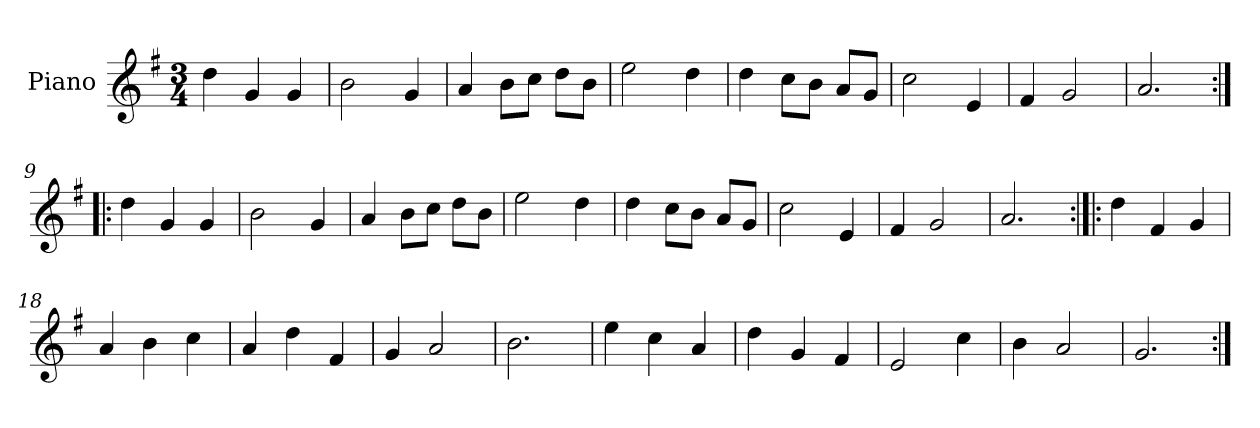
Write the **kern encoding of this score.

**kern
*part1
*staff1
*I"Piano
*I'Pno.
*clefG2
*k[f#]
*M3/4
=1
4dd\
4g/
4g/
=2
2b\
4g/
=3
4a/
8b\L
8cc\J
8dd\L
8b\J
=4
2ee\
4dd\
=5
4dd\
8cc\L
8b\J
8a/L
8g/J
=6
2cc\
4e/
=7
4f#/
2g/
=8
2.a/
=9:|!|:
4dd\
4g/
4g/
=10
2b\
4g/
!!LO:LB:g=z
=11
4a/
8b\L
8cc\J
8dd\L
8b\J
=12
2ee\
4dd\
=13
4dd\
8cc\L
8b\J
8a/L
8g/J
=14
2cc\
4e/
=15
4f#/
2g/
=16
2.a/
=17:|!|:
4dd\
4f#/
4g/
=18
4a/
4b\
4cc\
=19
4a/
4dd\
4f#/
=20
4g/
2a/
!!LO:LB:g=z
=21
2.b\
=22
4ee\
4cc\
4a/
=23
4dd\
4g/
4f#/
=24
2e/
4cc\
=25
4b\
2a/
=26
2.g/
=:|!
*-
